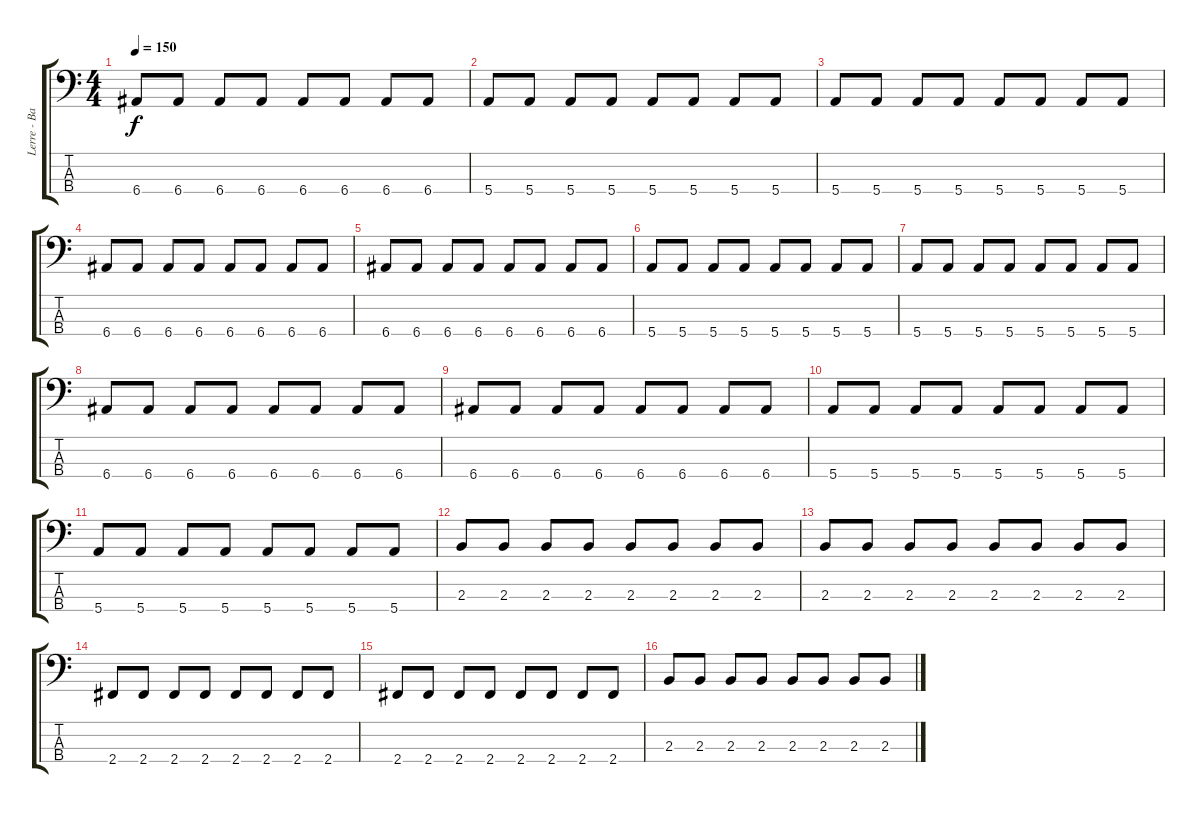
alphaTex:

\track ("Lerre - Bass" "Lerre - Ba") {instrument electricbasspick}
\staff {score tabs}
\tuning (G2 D2 A1 E1) {hide}
\ts (4 4)
\tempo 150
\clef f4
\ks c
6.4.8{dy f} 6.4.8 6.4.8 6.4.8 6.4.8 6.4.8 6.4.8 6.4.8 |
5.4.8 5.4.8 5.4.8 5.4.8 5.4.8 5.4.8 5.4.8 5.4.8 |
5.4.8 5.4.8 5.4.8 5.4.8 5.4.8 5.4.8 5.4.8 5.4.8 |
6.4.8 6.4.8 6.4.8 6.4.8 6.4.8 6.4.8 6.4.8 6.4.8 |
6.4.8 6.4.8 6.4.8 6.4.8 6.4.8 6.4.8 6.4.8 6.4.8 |
5.4.8 5.4.8 5.4.8 5.4.8 5.4.8 5.4.8 5.4.8 5.4.8 |
5.4.8 5.4.8 5.4.8 5.4.8 5.4.8 5.4.8 5.4.8 5.4.8 |
6.4.8 6.4.8 6.4.8 6.4.8 6.4.8 6.4.8 6.4.8 6.4.8 |
6.4.8 6.4.8 6.4.8 6.4.8 6.4.8 6.4.8 6.4.8 6.4.8 |
5.4.8 5.4.8 5.4.8 5.4.8 5.4.8 5.4.8 5.4.8 5.4.8 |
5.4.8 5.4.8 5.4.8 5.4.8 5.4.8 5.4.8 5.4.8 5.4.8 |
2.3.8 2.3.8 2.3.8 2.3.8 2.3.8 2.3.8 2.3.8 2.3.8 |
2.3.8 2.3.8 2.3.8 2.3.8 2.3.8 2.3.8 2.3.8 2.3.8 |
2.4.8 2.4.8 2.4.8 2.4.8 2.4.8 2.4.8 2.4.8 2.4.8 |
2.4.8 2.4.8 2.4.8 2.4.8 2.4.8 2.4.8 2.4.8 2.4.8 |
2.3.8 2.3.8 2.3.8 2.3.8 2.3.8 2.3.8 2.3.8 2.3.8
